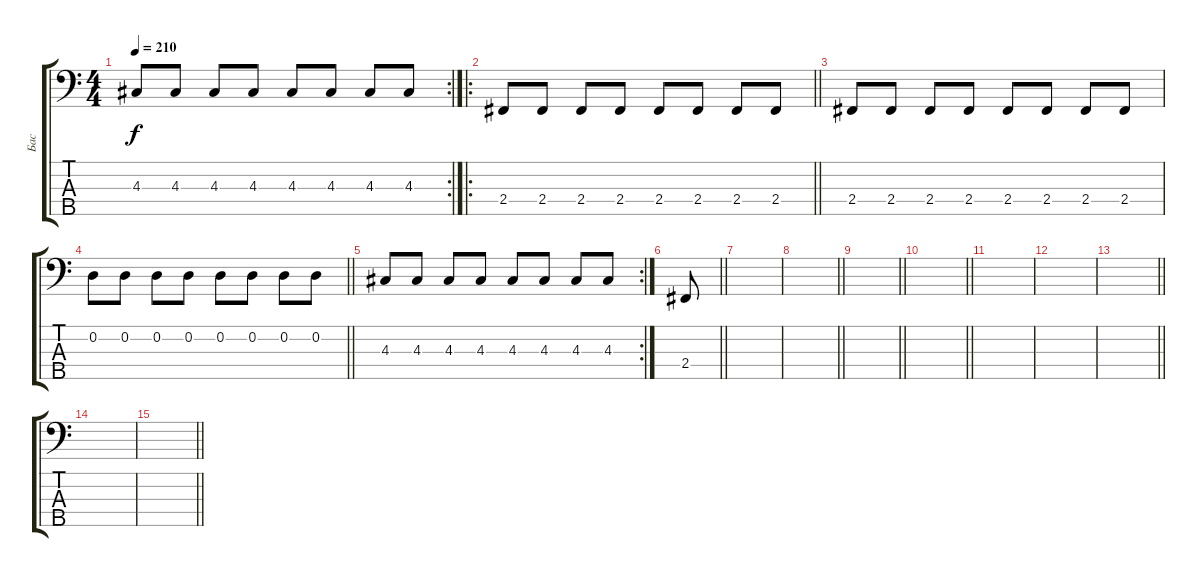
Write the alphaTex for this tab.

\track ("Бас" "Бас") {instrument electricbasspick}
\staff {score tabs}
\tuning (G2 D2 A1 E1 B0) {hide}
\rc 2
\ts (4 4)
\tempo 210
\clef f4
\ks c
4.3.8{dy f} 4.3.8 4.3.8 4.3.8 4.3.8 4.3.8 4.3.8 4.3.8 |
\ro
\barLineRight lightlight
2.4.8 2.4.8 2.4.8 2.4.8 2.4.8 2.4.8 2.4.8 2.4.8 |
2.4.8 2.4.8 2.4.8 2.4.8 2.4.8 2.4.8 2.4.8 2.4.8 |
\barLineRight lightlight
0.2.8 0.2.8 0.2.8 0.2.8 0.2.8 0.2.8 0.2.8 0.2.8 |
\rc 2
4.3.8 4.3.8 4.3.8 4.3.8 4.3.8 4.3.8 4.3.8 4.3.8 |
\barLineRight lightlight
2.4.8 |
|
\barLineRight lightlight
|
\barLineRight lightlight
|
\barLineRight lightlight
|
|
|
\barLineRight lightlight
|
|
\barLineRight lightlight
